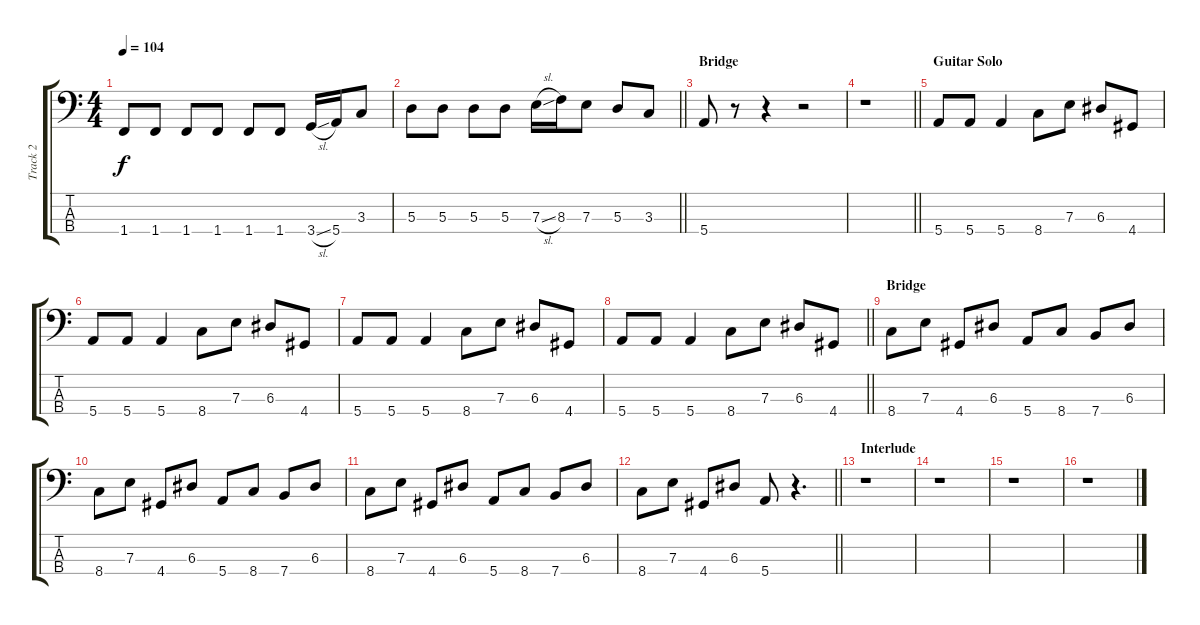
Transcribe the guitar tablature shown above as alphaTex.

\track ("Track 2" "Track 2") {instrument electricbassfinger}
\staff {score tabs}
\tuning (G2 D2 A1 E1) {hide}
\ts (4 4)
\tempo 104
\clef f4
\ks c
1.4.8{dy f} 1.4.8 1.4.8 1.4.8 1.4.8 1.4.8 3.4{sl}.16 5.4.16 3.3.8 |
\barLineRight lightlight
5.3.8 5.3.8 5.3.8 5.3.8 7.3{sl}.16 8.3.16 7.3.8 5.3.8 3.3.8 |
\section ("" "Bridge")
5.4.8 r.8 r.4 r.2 |
\barLineRight lightlight
r.1 |
\section ("" "Guitar Solo")
5.4.8 5.4.8 5.4.4 8.4.8 7.3.8 6.3.8 4.4.8 |
5.4.8 5.4.8 5.4.4 8.4.8 7.3.8 6.3.8 4.4.8 |
5.4.8 5.4.8 5.4.4 8.4.8 7.3.8 6.3.8 4.4.8 |
\barLineRight lightlight
5.4.8 5.4.8 5.4.4 8.4.8 7.3.8 6.3.8 4.4.8 |
\section ("" "Bridge")
8.4.8 7.3.8 4.4.8 6.3.8 5.4.8 8.4.8 7.4.8 6.3.8 |
8.4.8 7.3.8 4.4.8 6.3.8 5.4.8 8.4.8 7.4.8 6.3.8 |
8.4.8 7.3.8 4.4.8 6.3.8 5.4.8 8.4.8 7.4.8 6.3.8 |
\barLineRight lightlight
8.4.8 7.3.8 4.4.8 6.3.8 5.4.8 r.4{d} |
\section ("" "Interlude")
r.1 |
r.1 |
r.1 |
r.1
